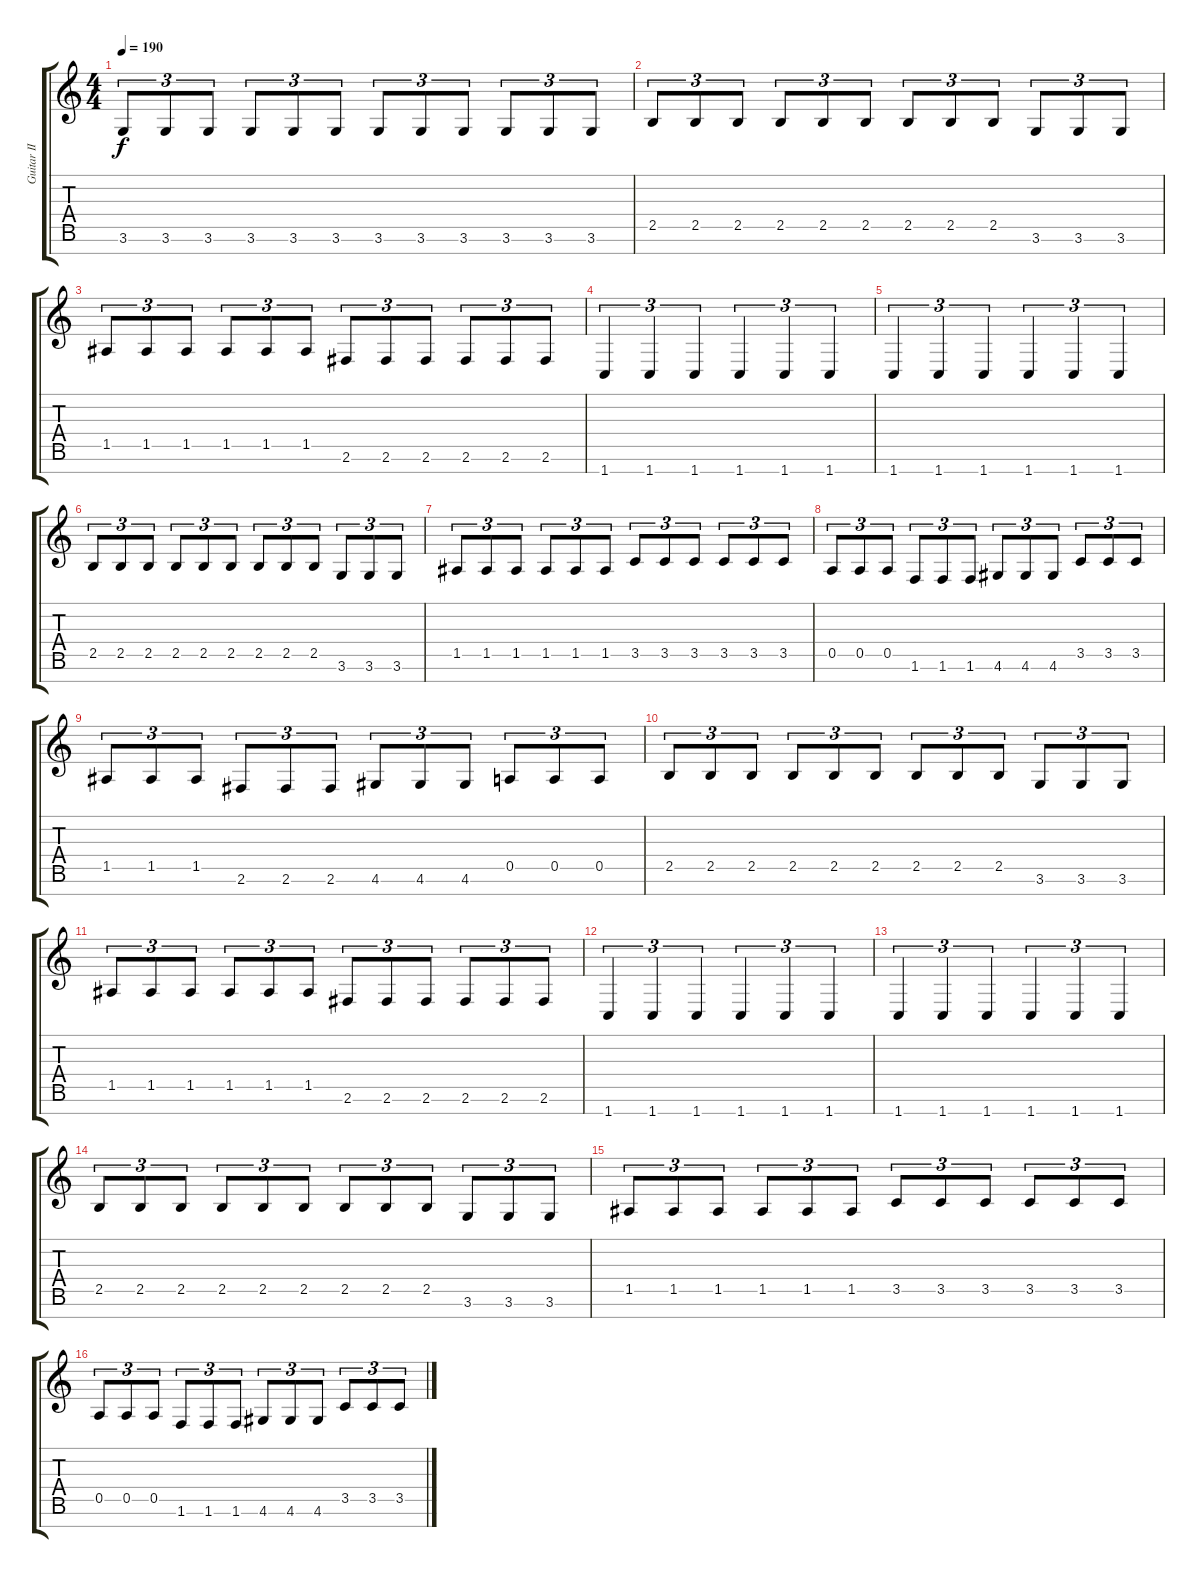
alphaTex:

\track ("Guitar II" "Guitar II") {instrument distortionguitar}
\staff {score tabs}
\tuning (E4 B3 G3 D3 A2 E2 B1) {hide}
\ts (4 4)
\tempo 190
\clef g2
\ks c
3.6.8{tu (3 2) dy f} 3.6.8{tu (3 2)} 3.6.8{tu (3 2)} 3.6.8{tu (3 2)} 3.6.8{tu (3 2)} 3.6.8{tu (3 2)} 3.6.8{tu (3 2)} 3.6.8{tu (3 2)} 3.6.8{tu (3 2)} 3.6.8{tu (3 2)} 3.6.8{tu (3 2)} 3.6.8{tu (3 2)} |
\section ("" "")
2.5.8{tu (3 2)} 2.5.8{tu (3 2)} 2.5.8{tu (3 2)} 2.5.8{tu (3 2)} 2.5.8{tu (3 2)} 2.5.8{tu (3 2)} 2.5.8{tu (3 2)} 2.5.8{tu (3 2)} 2.5.8{tu (3 2)} 3.6.8{tu (3 2)} 3.6.8{tu (3 2)} 3.6.8{tu (3 2)} |
1.5.8{tu (3 2)} 1.5.8{tu (3 2)} 1.5.8{tu (3 2)} 1.5.8{tu (3 2)} 1.5.8{tu (3 2)} 1.5.8{tu (3 2)} 2.6.8{tu (3 2)} 2.6.8{tu (3 2)} 2.6.8{tu (3 2)} 2.6.8{tu (3 2)} 2.6.8{tu (3 2)} 2.6.8{tu (3 2)} |
1.7.4{tu (3 2)} 1.7.4{tu (3 2)} 1.7.4{tu (3 2)} 1.7.4{tu (3 2)} 1.7.4{tu (3 2)} 1.7.4{tu (3 2)} |
1.7.4{tu (3 2)} 1.7.4{tu (3 2)} 1.7.4{tu (3 2)} 1.7.4{tu (3 2)} 1.7.4{tu (3 2)} 1.7.4{tu (3 2)} |
2.5.8{tu (3 2)} 2.5.8{tu (3 2)} 2.5.8{tu (3 2)} 2.5.8{tu (3 2)} 2.5.8{tu (3 2)} 2.5.8{tu (3 2)} 2.5.8{tu (3 2)} 2.5.8{tu (3 2)} 2.5.8{tu (3 2)} 3.6.8{tu (3 2)} 3.6.8{tu (3 2)} 3.6.8{tu (3 2)} |
1.5.8{tu (3 2)} 1.5.8{tu (3 2)} 1.5.8{tu (3 2)} 1.5.8{tu (3 2)} 1.5.8{tu (3 2)} 1.5.8{tu (3 2)} 3.5.8{tu (3 2)} 3.5.8{tu (3 2)} 3.5.8{tu (3 2)} 3.5.8{tu (3 2)} 3.5.8{tu (3 2)} 3.5.8{tu (3 2)} |
0.5.8{tu (3 2)} 0.5.8{tu (3 2)} 0.5.8{tu (3 2)} 1.6.8{tu (3 2)} 1.6.8{tu (3 2)} 1.6.8{tu (3 2)} 4.6.8{tu (3 2)} 4.6.8{tu (3 2)} 4.6.8{tu (3 2)} 3.5.8{tu (3 2)} 3.5.8{tu (3 2)} 3.5.8{tu (3 2)} |
1.5.8{tu (3 2)} 1.5.8{tu (3 2)} 1.5.8{tu (3 2)} 2.6.8{tu (3 2)} 2.6.8{tu (3 2)} 2.6.8{tu (3 2)} 4.6.8{tu (3 2)} 4.6.8{tu (3 2)} 4.6.8{tu (3 2)} 0.5.8{tu (3 2)} 0.5.8{tu (3 2)} 0.5.8{tu (3 2)} |
2.5.8{tu (3 2)} 2.5.8{tu (3 2)} 2.5.8{tu (3 2)} 2.5.8{tu (3 2)} 2.5.8{tu (3 2)} 2.5.8{tu (3 2)} 2.5.8{tu (3 2)} 2.5.8{tu (3 2)} 2.5.8{tu (3 2)} 3.6.8{tu (3 2)} 3.6.8{tu (3 2)} 3.6.8{tu (3 2)} |
1.5.8{tu (3 2)} 1.5.8{tu (3 2)} 1.5.8{tu (3 2)} 1.5.8{tu (3 2)} 1.5.8{tu (3 2)} 1.5.8{tu (3 2)} 2.6.8{tu (3 2)} 2.6.8{tu (3 2)} 2.6.8{tu (3 2)} 2.6.8{tu (3 2)} 2.6.8{tu (3 2)} 2.6.8{tu (3 2)} |
1.7.4{tu (3 2)} 1.7.4{tu (3 2)} 1.7.4{tu (3 2)} 1.7.4{tu (3 2)} 1.7.4{tu (3 2)} 1.7.4{tu (3 2)} |
1.7.4{tu (3 2)} 1.7.4{tu (3 2)} 1.7.4{tu (3 2)} 1.7.4{tu (3 2)} 1.7.4{tu (3 2)} 1.7.4{tu (3 2)} |
2.5.8{tu (3 2)} 2.5.8{tu (3 2)} 2.5.8{tu (3 2)} 2.5.8{tu (3 2)} 2.5.8{tu (3 2)} 2.5.8{tu (3 2)} 2.5.8{tu (3 2)} 2.5.8{tu (3 2)} 2.5.8{tu (3 2)} 3.6.8{tu (3 2)} 3.6.8{tu (3 2)} 3.6.8{tu (3 2)} |
1.5.8{tu (3 2)} 1.5.8{tu (3 2)} 1.5.8{tu (3 2)} 1.5.8{tu (3 2)} 1.5.8{tu (3 2)} 1.5.8{tu (3 2)} 3.5.8{tu (3 2)} 3.5.8{tu (3 2)} 3.5.8{tu (3 2)} 3.5.8{tu (3 2)} 3.5.8{tu (3 2)} 3.5.8{tu (3 2)} |
0.5.8{tu (3 2)} 0.5.8{tu (3 2)} 0.5.8{tu (3 2)} 1.6.8{tu (3 2)} 1.6.8{tu (3 2)} 1.6.8{tu (3 2)} 4.6.8{tu (3 2)} 4.6.8{tu (3 2)} 4.6.8{tu (3 2)} 3.5.8{tu (3 2)} 3.5.8{tu (3 2)} 3.5.8{tu (3 2)}
